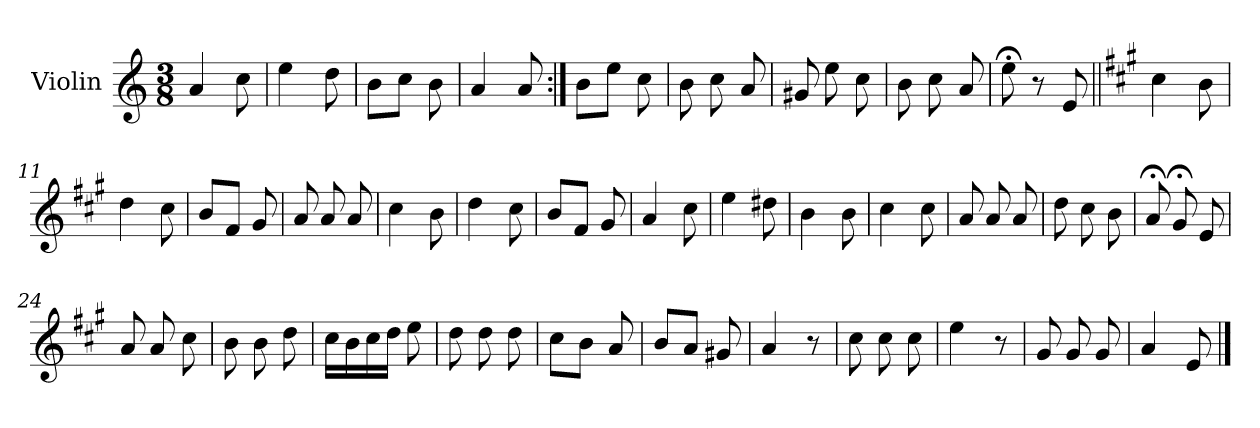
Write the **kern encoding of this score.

**kern	**dynam
*part1	*part1
*staff1	*staff1
*I"Violin	*
*I'Vln.	*
*clefG2	*
*M3/8	*
=1	=1
4a	Andante
8cc	.
=2	=2
4ee	.
8dd	.
=3	=3
8bL	.
8ccJ	.
8b	.
=4	=4
4a	.
8a	.
=5:|!	=5:|!
8bL	.
8eeJ	.
8cc	.
=6	=6
8b	.
8cc	.
8a	.
=7	=7
8g#X	.
8ee	.
8cc	.
=8	=8
8b	.
8cc	.
8a	.
=9	=9
8ee;<	.
8r	.
8e	.
!!LO:LB:g=z
=10||	=10||
*k[f#c#g#]	*
4cc#	.
8b	.
=11	=11
4dd	.
8cc#	.
=12	=12
8bL	.
8f#J	.
8g#	.
=13	=13
8a	.
8a	.
8a	.
=14	=14
4cc#	.
8b	.
=15	=15
4dd	.
8cc#	.
=16	=16
8bL	.
8f#J	.
8g#	.
=17	=17
4a	.
8cc#	.
=18	=18
4ee	.
8dd#X	.
=19	=19
4b	.
8b	.
=20	=20
4cc#	.
8cc#	.
!!LO:LB:g=z
=21	=21
8a	.
8a	.
8a	.
=22	=22
8dd	.
8cc#	.
8b	.
=23	=23
8a;<	.
8g#;<	.
8e	.
=24	=24
8a	.
8a	.
8cc#	.
=25	=25
8b	.
8b	.
8dd	.
=26	=26
16cc#LL	.
16b	.
16cc#	.
16ddJJ	.
8ee	.
=27	=27
8dd	.
8dd	.
8dd	.
=28	=28
8cc#L	.
8bJ	.
8a	.
=29	=29
8bL	.
8aJ	.
8g#X	.
!!LO:LB:g=z
=30	=30
4a	.
8r	.
=31	=31
8cc#	.
8cc#	.
8cc#	.
=32	=32
4ee	.
8r	.
=33	=33
8g#	.
8g#	.
8g#	.
=34	=34
4a	.
8e	.
==	==
*-	*-
